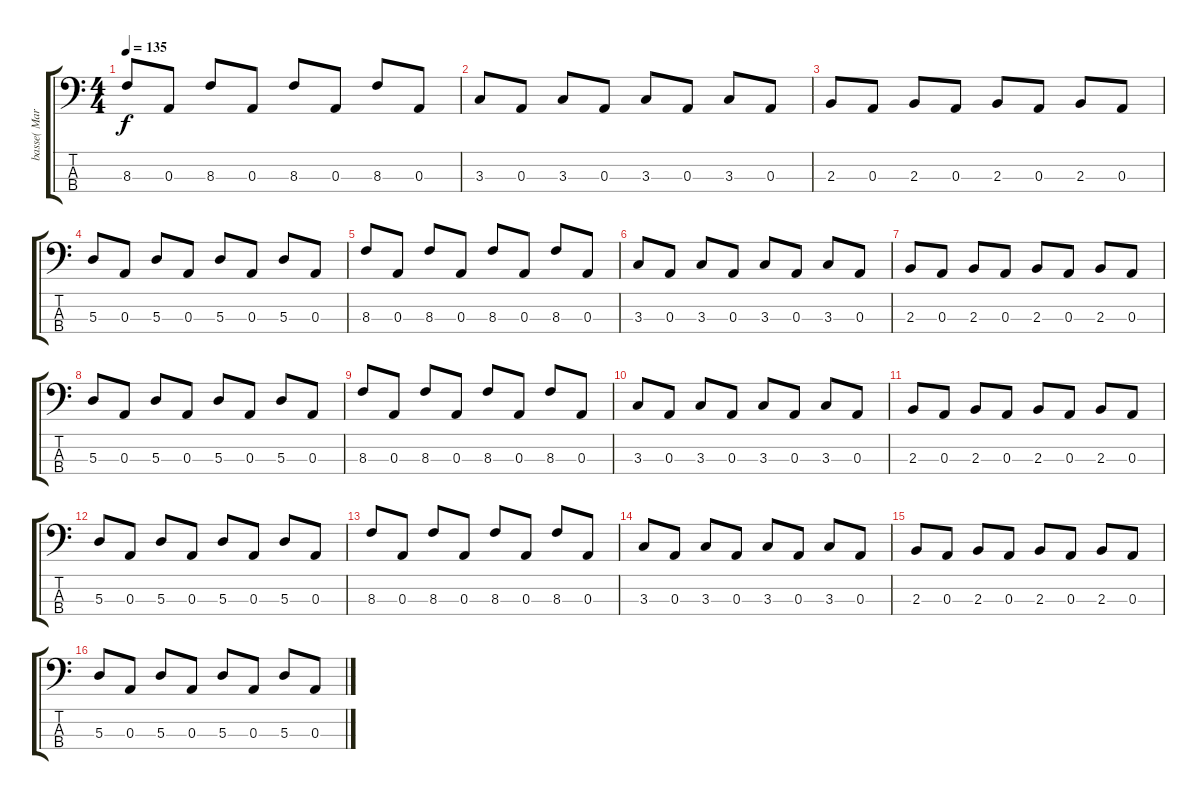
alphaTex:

\track ("basse( Mark )" "basse( Mar") {instrument electricbasspick}
\staff {score tabs}
\tuning (G2 D2 A1 E1) {hide}
\ts (4 4)
\tempo 135
\clef f4
\ks c
8.3.8{dy f} 0.3.8 8.3.8 0.3.8 8.3.8 0.3.8 8.3.8 0.3.8 |
3.3.8 0.3.8 3.3.8 0.3.8 3.3.8 0.3.8 3.3.8 0.3.8 |
2.3.8 0.3.8 2.3.8 0.3.8 2.3.8 0.3.8 2.3.8 0.3.8 |
5.3.8 0.3.8 5.3.8 0.3.8 5.3.8 0.3.8 5.3.8 0.3.8 |
8.3.8 0.3.8 8.3.8 0.3.8 8.3.8 0.3.8 8.3.8 0.3.8 |
3.3.8 0.3.8 3.3.8 0.3.8 3.3.8 0.3.8 3.3.8 0.3.8 |
2.3.8 0.3.8 2.3.8 0.3.8 2.3.8 0.3.8 2.3.8 0.3.8 |
5.3.8 0.3.8 5.3.8 0.3.8 5.3.8 0.3.8 5.3.8 0.3.8 |
8.3.8 0.3.8 8.3.8 0.3.8 8.3.8 0.3.8 8.3.8 0.3.8 |
3.3.8 0.3.8 3.3.8 0.3.8 3.3.8 0.3.8 3.3.8 0.3.8 |
2.3.8 0.3.8 2.3.8 0.3.8 2.3.8 0.3.8 2.3.8 0.3.8 |
5.3.8 0.3.8 5.3.8 0.3.8 5.3.8 0.3.8 5.3.8 0.3.8 |
8.3.8 0.3.8 8.3.8 0.3.8 8.3.8 0.3.8 8.3.8 0.3.8 |
3.3.8 0.3.8 3.3.8 0.3.8 3.3.8 0.3.8 3.3.8 0.3.8 |
2.3.8 0.3.8 2.3.8 0.3.8 2.3.8 0.3.8 2.3.8 0.3.8 |
5.3.8 0.3.8 5.3.8 0.3.8 5.3.8 0.3.8 5.3.8 0.3.8
